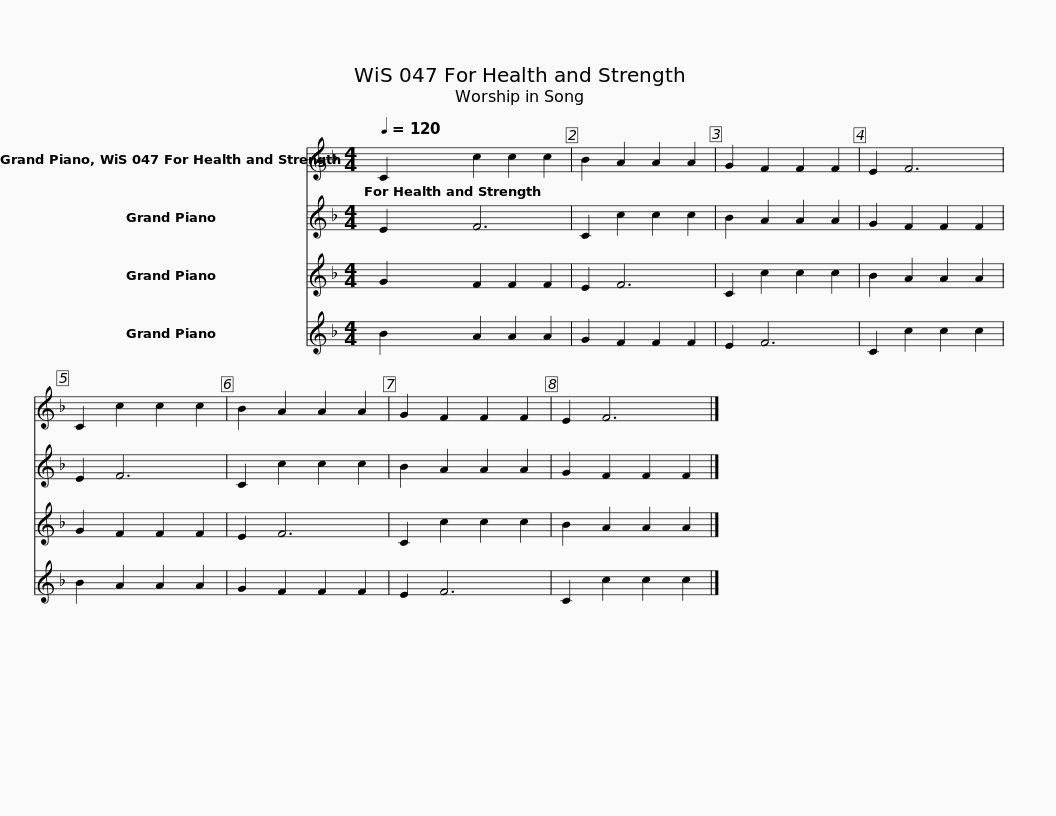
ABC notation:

X:1
%%score 1 2 3 4
L:1/8
Q:1/4=120
M:4/4
I:linebreak $
K:F
V:1 treble
V:2 treble
V:3 treble
V:4 treble
V:1
 C2 c2 c2 c2 | B2 A2 A2 A2 | G2 F2 F2 F2 | E2 F6 |$[K:F] C2 c2 c2 c2 | %5
 B2 A2 A2 A2 | G2 F2 F2 F2 | E2 F6 |] %8
V:2
 E2 F6 | C2 c2 c2 c2 | B2 A2 A2 A2 | G2 F2 F2 F2 |$[K:F] E2 F6 | %5
 C2 c2 c2 c2 | B2 A2 A2 A2 | G2 F2 F2 F2 |] %8
V:3
 G2 F2 F2 F2 | E2 F6 | C2 c2 c2 c2 | B2 A2 A2 A2 |$[K:F] G2 F2 F2 F2 | %5
 E2 F6 | C2 c2 c2 c2 | B2 A2 A2 A2 |] %8
V:4
 B2 A2 A2 A2 | G2 F2 F2 F2 | E2 F6 | C2 c2 c2 c2 |$[K:F] B2 A2 A2 A2 | %5
 G2 F2 F2 F2 | E2 F6 | C2 c2 c2 c2 |] %8
